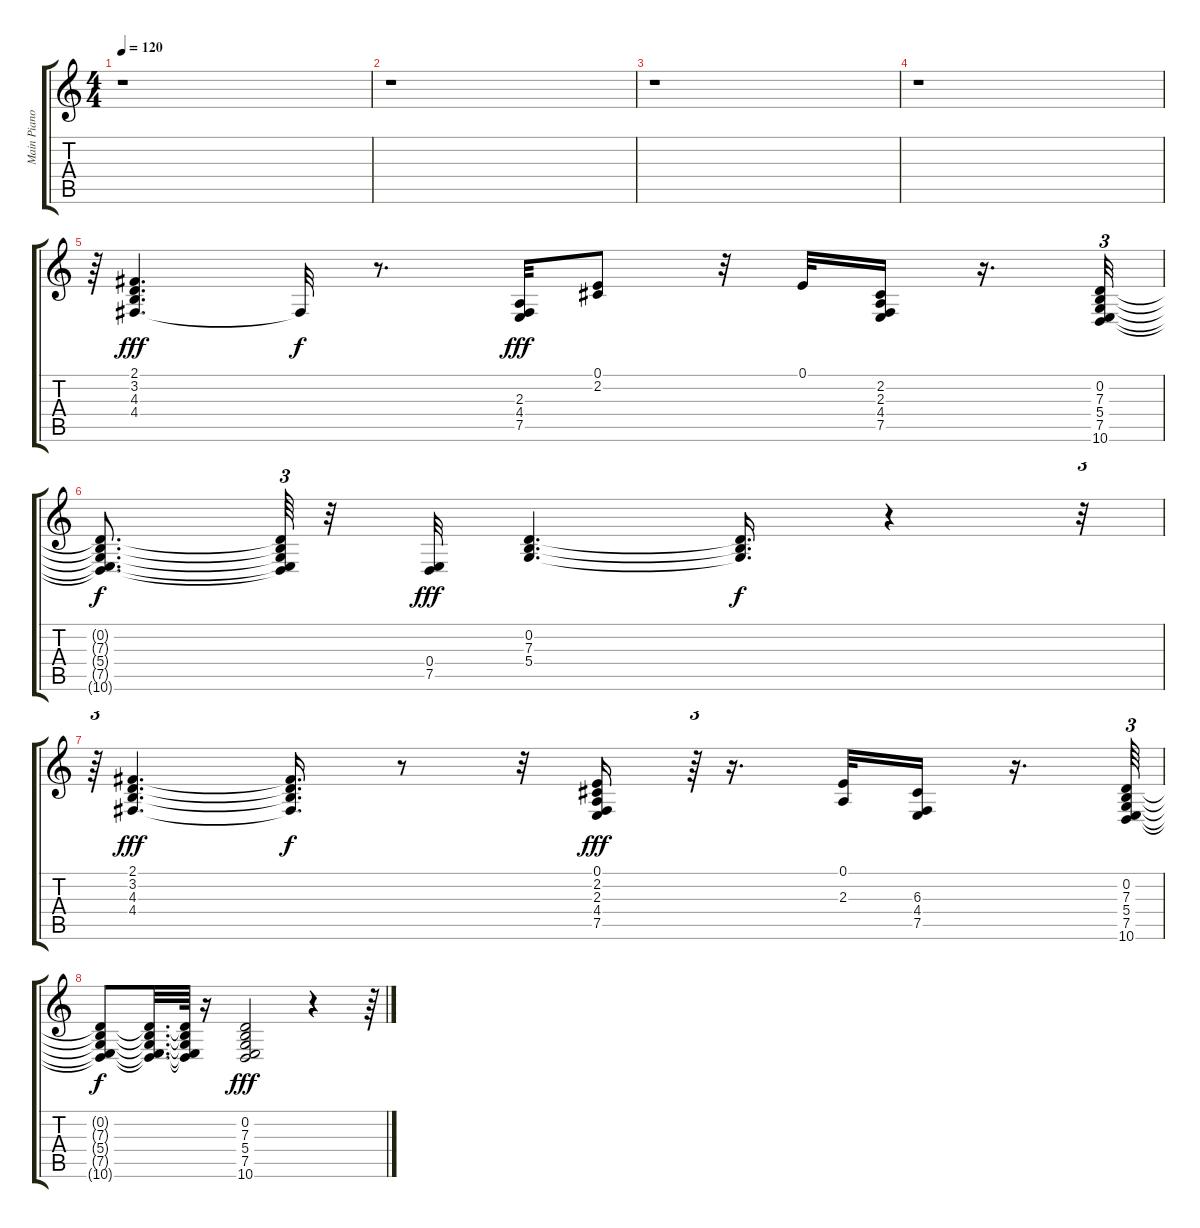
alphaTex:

\track ("Main Piano" "Main Piano") {instrument brightacousticpiano}
\staff {score tabs}
\tuning (E4 B3 G3 D3 A2 E2) {hide}
\ts (4 4)
\tempo 120
\clef g2
\ks c
r.1{dy f} |
r.1 |
r.1 |
r.1 |
r.64{tu (3 2)} (2.1 3.2 4.3 4.4).4{d dy fff} 4.4{t}.32{dy f} r.8{d} (2.3 4.4 7.5).32{dy fff} (0.1 2.2).8 r.32 0.1.32 (2.2 2.3 4.4 7.5).16 r.16{d} (0.2 7.3 5.4 7.5 10.6).32{tu (3 2)} |
(0.2{t} 7.3{t} 5.4{t} 7.5{t} 10.6{t}).8{d dy f} (0.2{t} 7.3{t} 5.4{t} 7.5{t} 10.6{t}).64{tu (3 2)} r.32 (0.4 7.5).32{dy fff} (0.2 7.3 5.4).4{d} (0.2{t} 7.3{t} 5.4{t}).16{d dy f} r.4 r.32{tu (3 2)} |
r.64{tu (3 2)} (2.1 3.2 4.3 4.4).4{d dy fff} (2.1{t} 3.2{t} 4.3{t} 4.4{t}).16{d dy f} r.8 r.32 (0.1 2.2 2.3 4.4 7.5).16{dy fff} r.64{tu (3 2)} r.16{d} (0.1 2.3).32 (6.3 4.4 7.5).16 r.16{d} (0.2 7.3 5.4 7.5 10.6).64{tu (3 2)} |
(0.2{t} 7.3{t} 5.4{t} 7.5{t} 10.6{t}).8{dy f} (0.2{t} 7.3{t} 5.4{t} 7.5{t} 10.6{t}).32{d} (0.2{t} 7.3{t} 5.4{t} 7.5{t} 10.6{t}).64 r.16 (0.2 7.3 5.4 7.5 10.6).2{dy fff} r.4 r.64{tu (3 2)}
